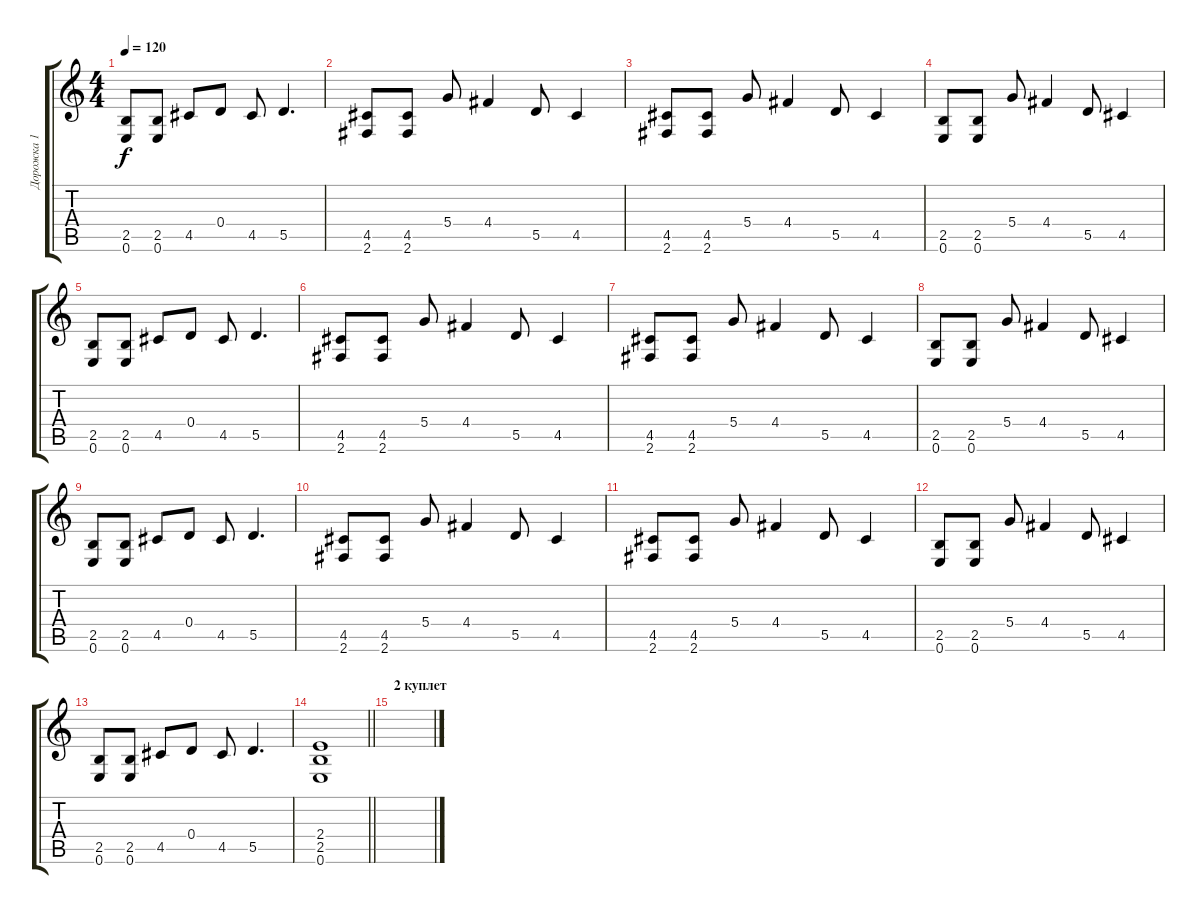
\track ("Дорожка 1" "Дорожка 1") {instrument distortionguitar}
\staff {score tabs}
\tuning (E4 B3 G3 D3 A2 E2) {hide}
\ts (4 4)
\tempo 120
\clef g2
\ks c
(2.5 0.6).8{dy f} (2.5 0.6).8 4.5.8 0.4.8 4.5.8 5.5.4{d} |
(4.5 2.6).8 (4.5 2.6).8 5.4.8 4.4.4 5.5.8 4.5.4 |
(4.5 2.6).8 (4.5 2.6).8 5.4.8 4.4.4 5.5.8 4.5.4 |
(2.5 0.6).8 (2.5 0.6).8 5.4.8 4.4.4 5.5.8 4.5.4 |
(2.5 0.6).8 (2.5 0.6).8 4.5.8 0.4.8 4.5.8 5.5.4{d} |
(4.5 2.6).8 (4.5 2.6).8 5.4.8 4.4.4 5.5.8 4.5.4 |
(4.5 2.6).8 (4.5 2.6).8 5.4.8 4.4.4 5.5.8 4.5.4 |
(2.5 0.6).8 (2.5 0.6).8 5.4.8 4.4.4 5.5.8 4.5.4 |
(2.5 0.6).8 (2.5 0.6).8 4.5.8 0.4.8 4.5.8 5.5.4{d} |
(4.5 2.6).8 (4.5 2.6).8 5.4.8 4.4.4 5.5.8 4.5.4 |
(4.5 2.6).8 (4.5 2.6).8 5.4.8 4.4.4 5.5.8 4.5.4 |
(2.5 0.6).8 (2.5 0.6).8 5.4.8 4.4.4 5.5.8 4.5.4 |
(2.5 0.6).8 (2.5 0.6).8 4.5.8 0.4.8 4.5.8 5.5.4{d} |
\barLineRight lightlight
(2.4 2.5 0.6).1 |
\section ("" "2 куплет")
